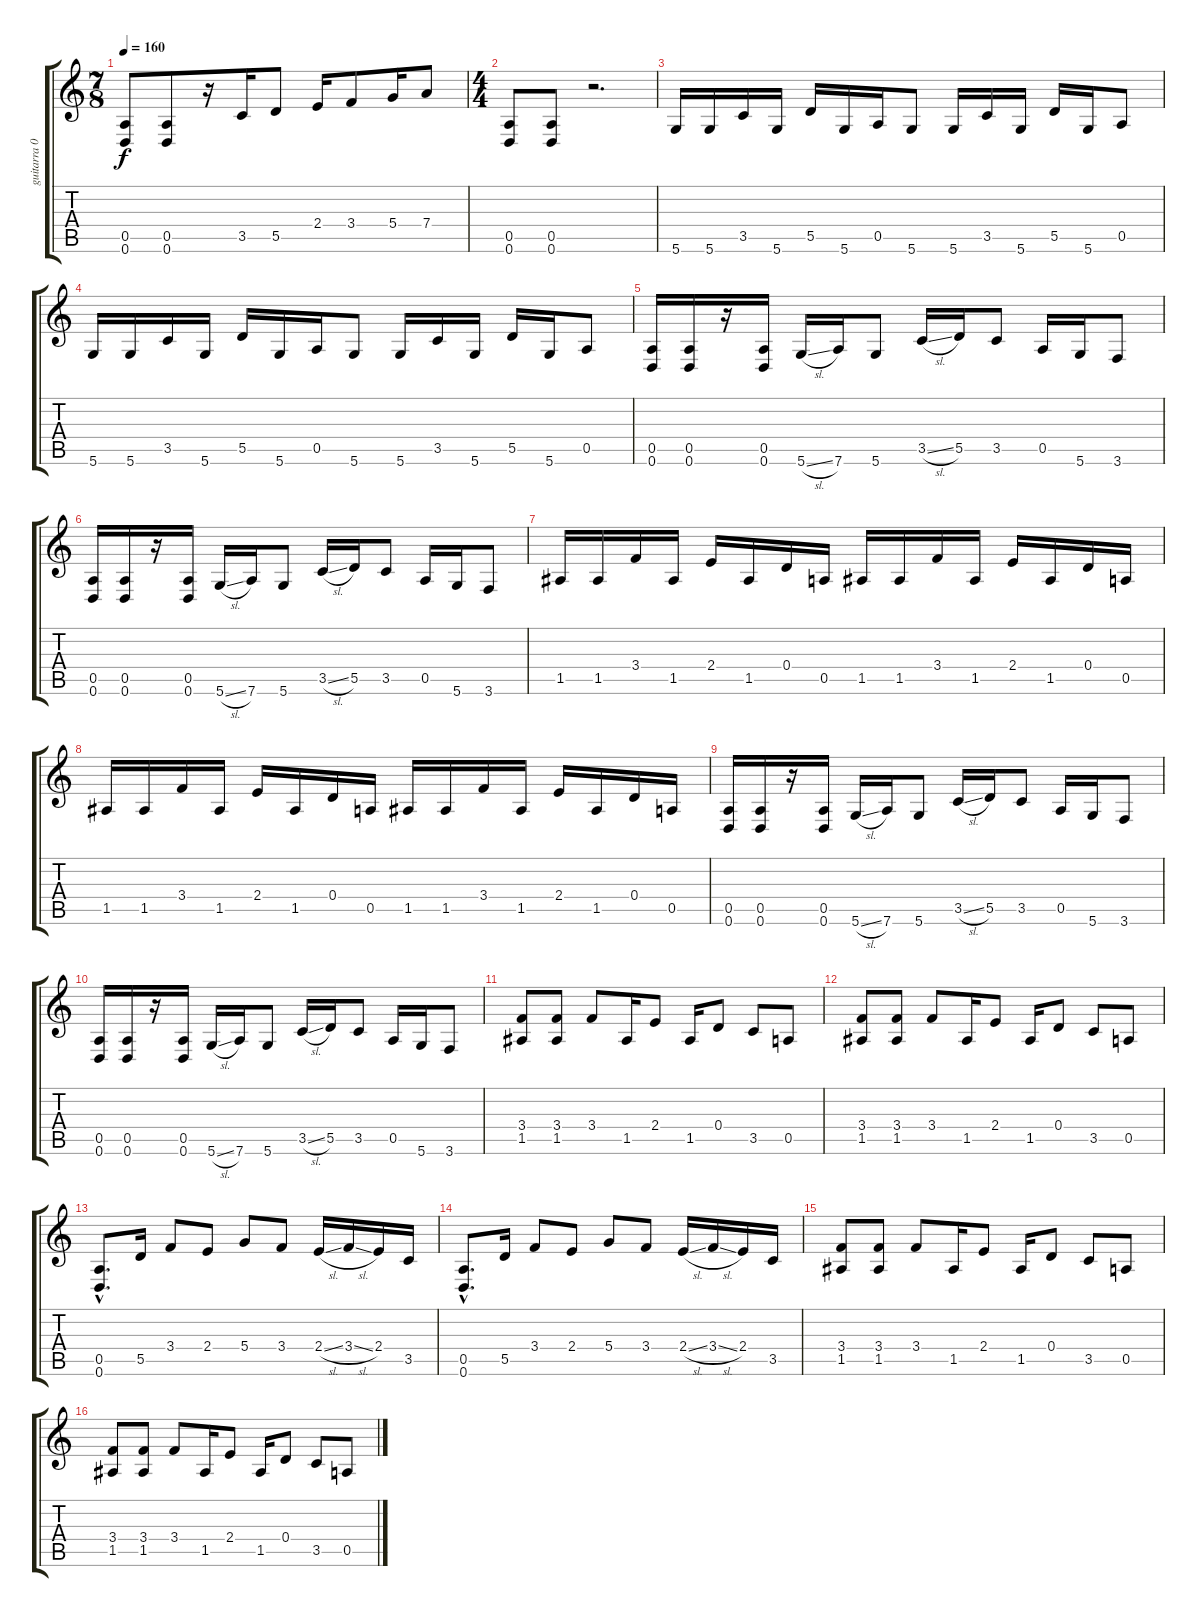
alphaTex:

\track ("guitarra 02" "guitarra 0") {instrument distortionguitar}
\staff {score tabs}
\tuning (E4 B3 G3 D3 A2 D2) {hide}
\ts (7 8)
\tempo 160
\clef g2
\ks c
(0.5 0.6).8{dy f} (0.5 0.6).8 r.16 3.5.16 5.5.8 2.4.16 3.4.8 5.4.16 7.4.8 |
\ts (4 4)
(0.5 0.6).8 (0.5 0.6).8 r.2{d} |
5.6.16 5.6.16 3.5.16 5.6.16 5.5.16 5.6.16 0.5.16 5.6.8 5.6.16 3.5.16 5.6.16 5.5.16 5.6.16 0.5.8 |
5.6.16 5.6.16 3.5.16 5.6.16 5.5.16 5.6.16 0.5.16 5.6.8 5.6.16 3.5.16 5.6.16 5.5.16 5.6.16 0.5.8 |
(0.5 0.6).16 (0.5 0.6).16 r.16 (0.5 0.6).16 5.6{sl}.16 7.6.16 5.6.8 3.5{sl}.16 5.5.16 3.5.8 0.5.16 5.6.16 3.6.8 |
(0.5 0.6).16 (0.5 0.6).16 r.16 (0.5 0.6).16 5.6{sl}.16 7.6.16 5.6.8 3.5{sl}.16 5.5.16 3.5.8 0.5.16 5.6.16 3.6.8 |
1.5.16 1.5.16 3.4.16 1.5.16 2.4.16 1.5.16 0.4.16 0.5.16 1.5.16 1.5.16 3.4.16 1.5.16 2.4.16 1.5.16 0.4.16 0.5.16 |
1.5.16 1.5.16 3.4.16 1.5.16 2.4.16 1.5.16 0.4.16 0.5.16 1.5.16 1.5.16 3.4.16 1.5.16 2.4.16 1.5.16 0.4.16 0.5.16 |
(0.5 0.6).16 (0.5 0.6).16 r.16 (0.5 0.6).16 5.6{sl}.16 7.6.16 5.6.8 3.5{sl}.16 5.5.16 3.5.8 0.5.16 5.6.16 3.6.8 |
(0.5 0.6).16 (0.5 0.6).16 r.16 (0.5 0.6).16 5.6{sl}.16 7.6.16 5.6.8 3.5{sl}.16 5.5.16 3.5.8 0.5.16 5.6.16 3.6.8 |
(3.4 1.5).8 (3.4 1.5).8 3.4.8 1.5.16 2.4.8 1.5.16 0.4.8 3.5.8 0.5.8 |
(3.4 1.5).8 (3.4 1.5).8 3.4.8 1.5.16 2.4.8 1.5.16 0.4.8 3.5.8 0.5.8 |
(0.5{hac} 0.6{hac}).8{d} 5.5.16 3.4.8 2.4.8 5.4.8 3.4.8 2.4{sl}.16 3.4{sl}.16 2.4.16 3.5.16 |
(0.5{hac} 0.6{hac}).8{d} 5.5.16 3.4.8 2.4.8 5.4.8 3.4.8 2.4{sl}.16 3.4{sl}.16 2.4.16 3.5.16 |
(3.4 1.5).8 (3.4 1.5).8 3.4.8 1.5.16 2.4.8 1.5.16 0.4.8 3.5.8 0.5.8 |
(3.4 1.5).8 (3.4 1.5).8 3.4.8 1.5.16 2.4.8 1.5.16 0.4.8 3.5.8 0.5.8
